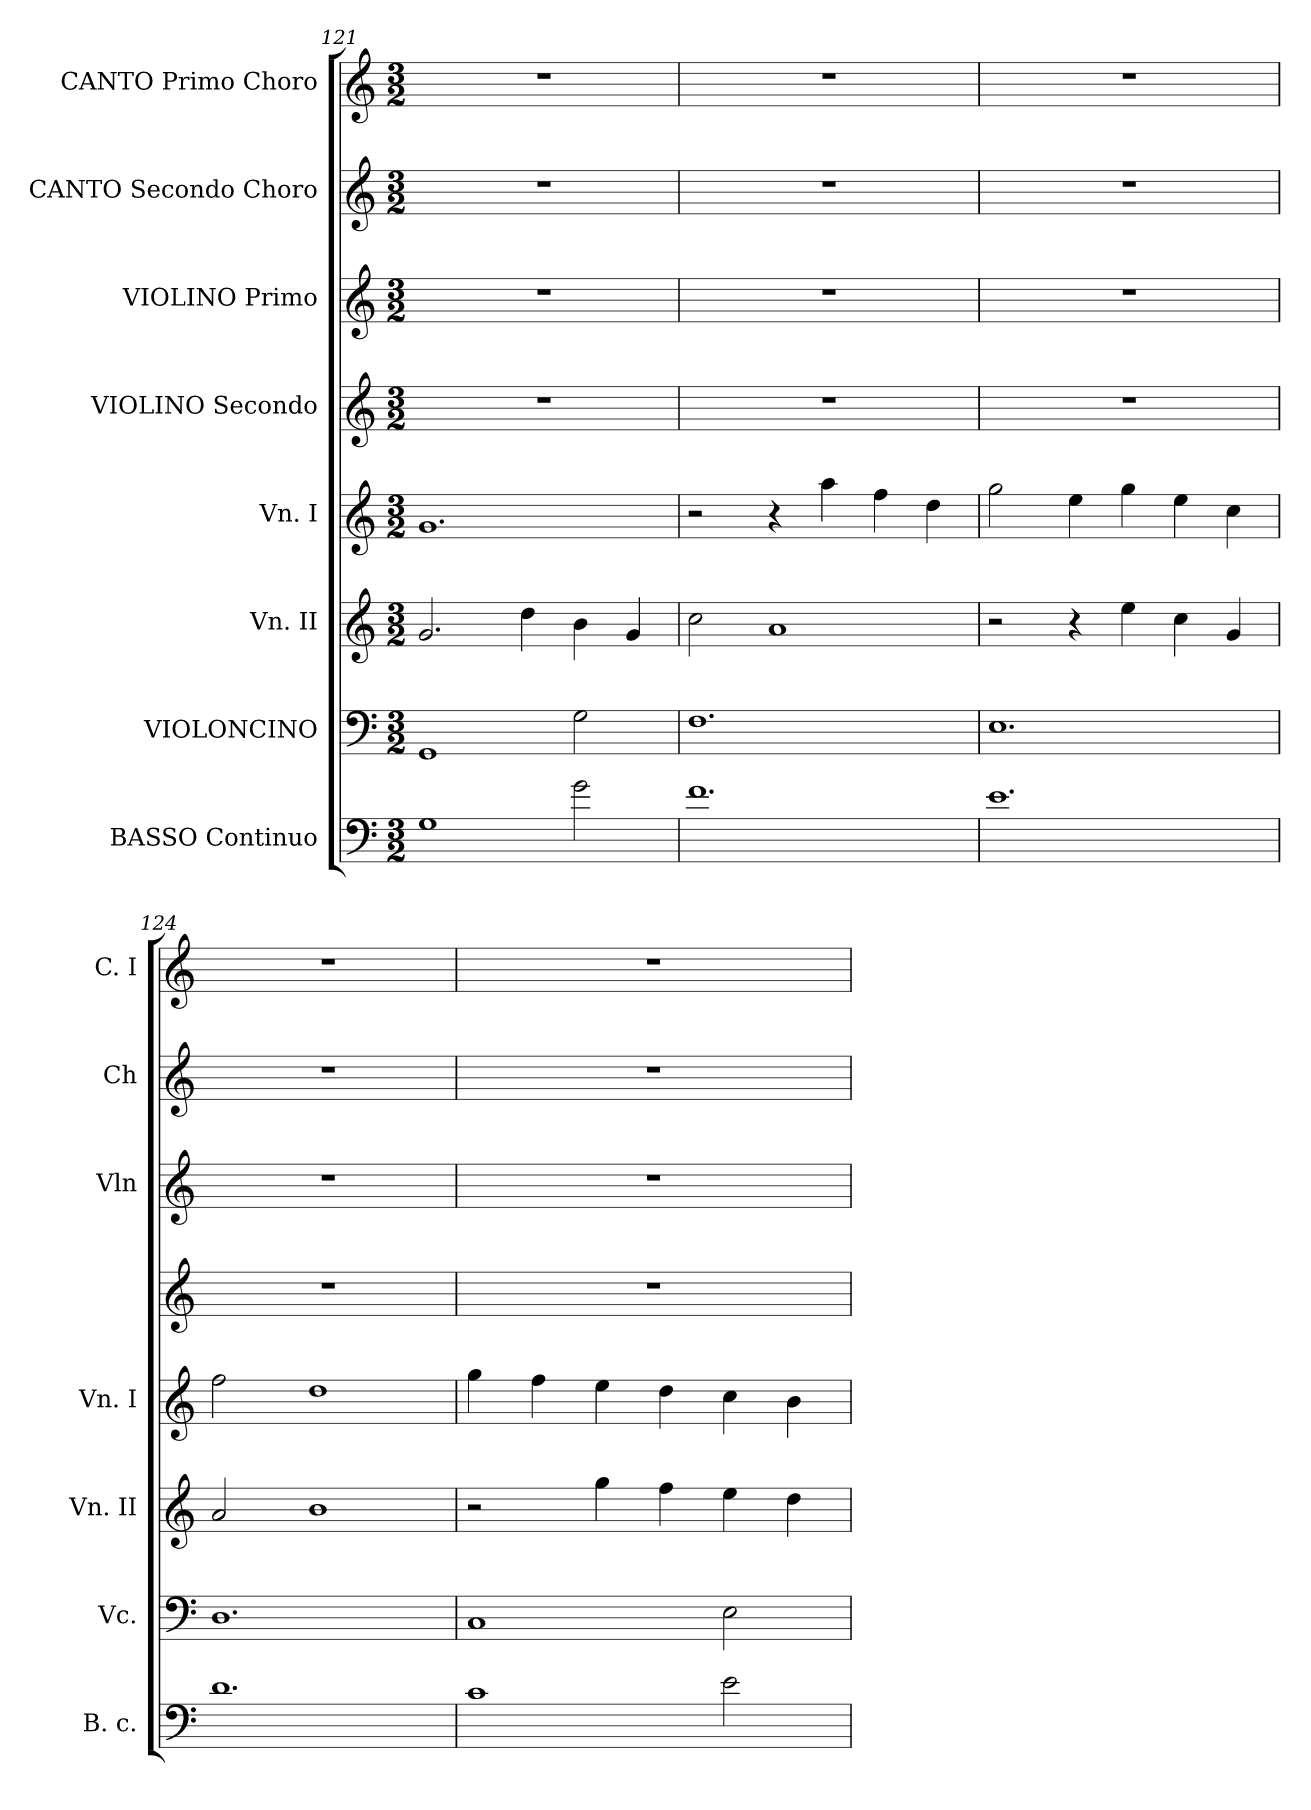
**kern	**kern	**kern	**kern	**kern	**kern	**kern	**kern
*part8	*part7	*part6	*part5	*part4	*part3	*part2	*part1
*staff8	*staff7	*staff6	*staff5	*staff4	*staff3	*staff2	*staff1
*I"BASSO Continuo	*I"VIOLONCINO	*I"Vn. II	*I"Vn. I	*I"VIOLINO Secondo	*I"VIOLINO Primo	*I"CANTO Secondo Choro	*I"CANTO Primo Choro
*I'B. c.	*I'Vc.	*I'Vn. II	*I'Vn. I	*	*I'Vln	*I'Ch	*I'C. I
*clefF4	*clefF4	*clefG2	*clefG2	*clefG2	*clefG2	*clefG2	*clefG2
*ITrd7c12	*	*	*	*	*	*	*
*k[]	*k[]	*k[]	*k[]	*k[]	*k[]	*k[]	*k[]
*C:	*C:	*C:	*C:	*C:	*C:	*C:	*C:
*M3/2	*M3/2	*M3/2	*M3/2	*M3/2	*M3/2	*M3/2	*M3/2
=121	=121	=121	=121	=121	=121	=121	=121
1GG	1GG	2.g/	1.g	1.r	1.r	1.r	1.r
.	.	4dd\	.	.	.	.	.
2G\	2G\	4b\	.	.	.	.	.
.	.	4g/	.	.	.	.	.
!!LO:LB:g=z
=122	=122	=122	=122	=122	=122	=122	=122
1.F	1.F	2cc\	2r	1.r	1.r	1.r	1.r
.	.	1a	4r	.	.	.	.
.	.	.	4aa\	.	.	.	.
.	.	.	4ff\	.	.	.	.
.	.	.	4dd\	.	.	.	.
=123	=123	=123	=123	=123	=123	=123	=123
1.E	1.E	2r	2gg\	1.r	1.r	1.r	1.r
.	.	4r	4ee\	.	.	.	.
.	.	4ee\	4gg\	.	.	.	.
.	.	4cc\	4ee\	.	.	.	.
.	.	4g/	4cc\	.	.	.	.
=124	=124	=124	=124	=124	=124	=124	=124
1.D	1.D	2a/	2ff\	1.r	1.r	1.r	1.r
.	.	1b	1dd	.	.	.	.
!!LO:PB:g=z
=125	=125	=125	=125	=125	=125	=125	=125
1C	1C	2r	4gg\	1.r	1.r	1.r	1.r
.	.	.	4ff\	.	.	.	.
.	.	4gg\	4ee\	.	.	.	.
.	.	4ff\	4dd\	.	.	.	.
2E\	2E\	4ee\	4cc\	.	.	.	.
.	.	4dd\	4b\	.	.	.	.
=	=	=	=	=	=	=	=
*-	*-	*-	*-	*-	*-	*-	*-
